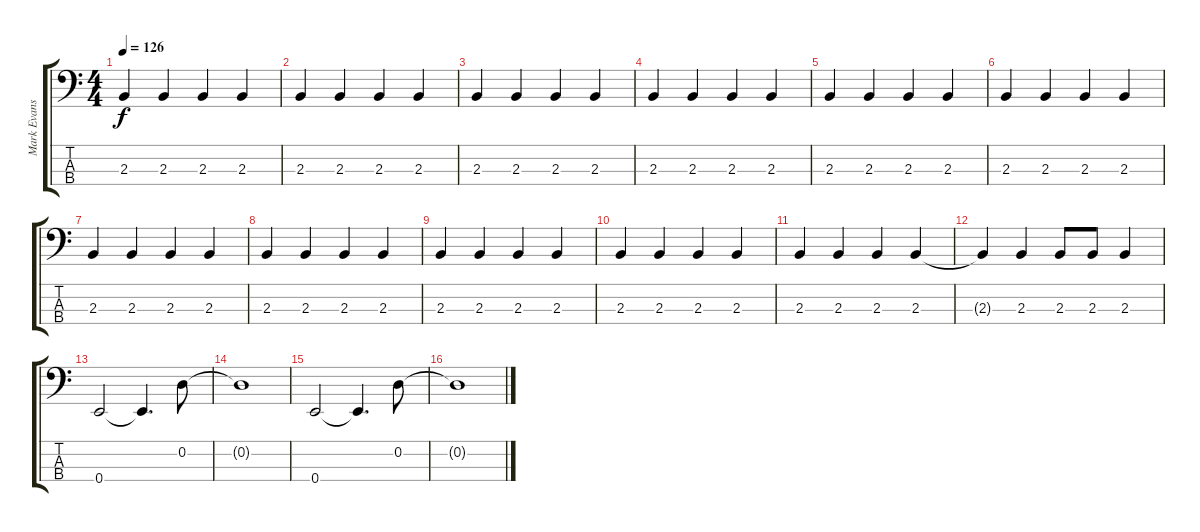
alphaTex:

\track ("Mark Evans" "Mark Evans") {instrument electricbassfinger}
\staff {score tabs}
\tuning (G2 D2 A1 E1) {hide}
\ts (4 4)
\tempo 126
\clef f4
\ks c
2.3.4{dy f} 2.3.4 2.3.4 2.3.4 |
2.3.4 2.3.4 2.3.4 2.3.4 |
2.3.4 2.3.4 2.3.4 2.3.4 |
2.3.4 2.3.4 2.3.4 2.3.4 |
2.3.4 2.3.4 2.3.4 2.3.4 |
2.3.4 2.3.4 2.3.4 2.3.4 |
2.3.4 2.3.4 2.3.4 2.3.4 |
2.3.4 2.3.4 2.3.4 2.3.4 |
2.3.4 2.3.4 2.3.4 2.3.4 |
2.3.4 2.3.4 2.3.4 2.3.4 |
2.3.4 2.3.4 2.3.4 2.3.4 |
2.3{t}.4 2.3.4 2.3.8 2.3.8 2.3.4 |
0.4.2 0.4{t}.4{d} 0.2.8 |
0.2{t}.1 |
0.4.2 0.4{t}.4{d} 0.2.8 |
0.2{t}.1
